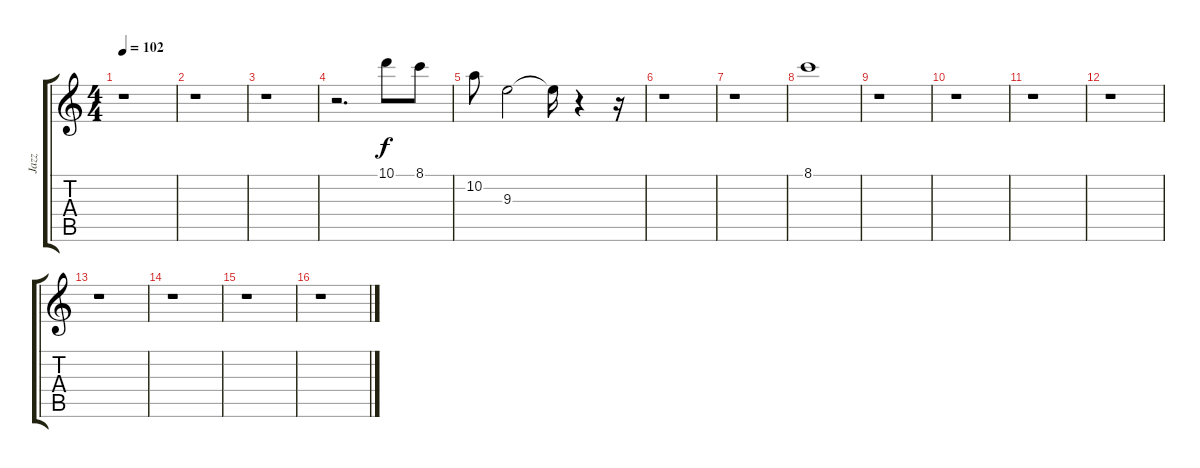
\track ("Jazz" "Jazz") {instrument electricguitarjazz}
\staff {score tabs}
\tuning (E4 B3 G3 D3 A2 E2) {hide}
\ts (4 4)
\tempo 102
\clef g2
\ks c
r.1{dy f} |
r.1 |
r.1 |
r.2{d} 10.1.8 8.1.8 |
10.2.8 9.3.2 9.3{t}.16 r.4 r.16 |
r.1 |
r.1 |
8.1.1 |
r.1 |
r.1 |
r.1 |
r.1 |
r.1 |
r.1 |
r.1 |
r.1
